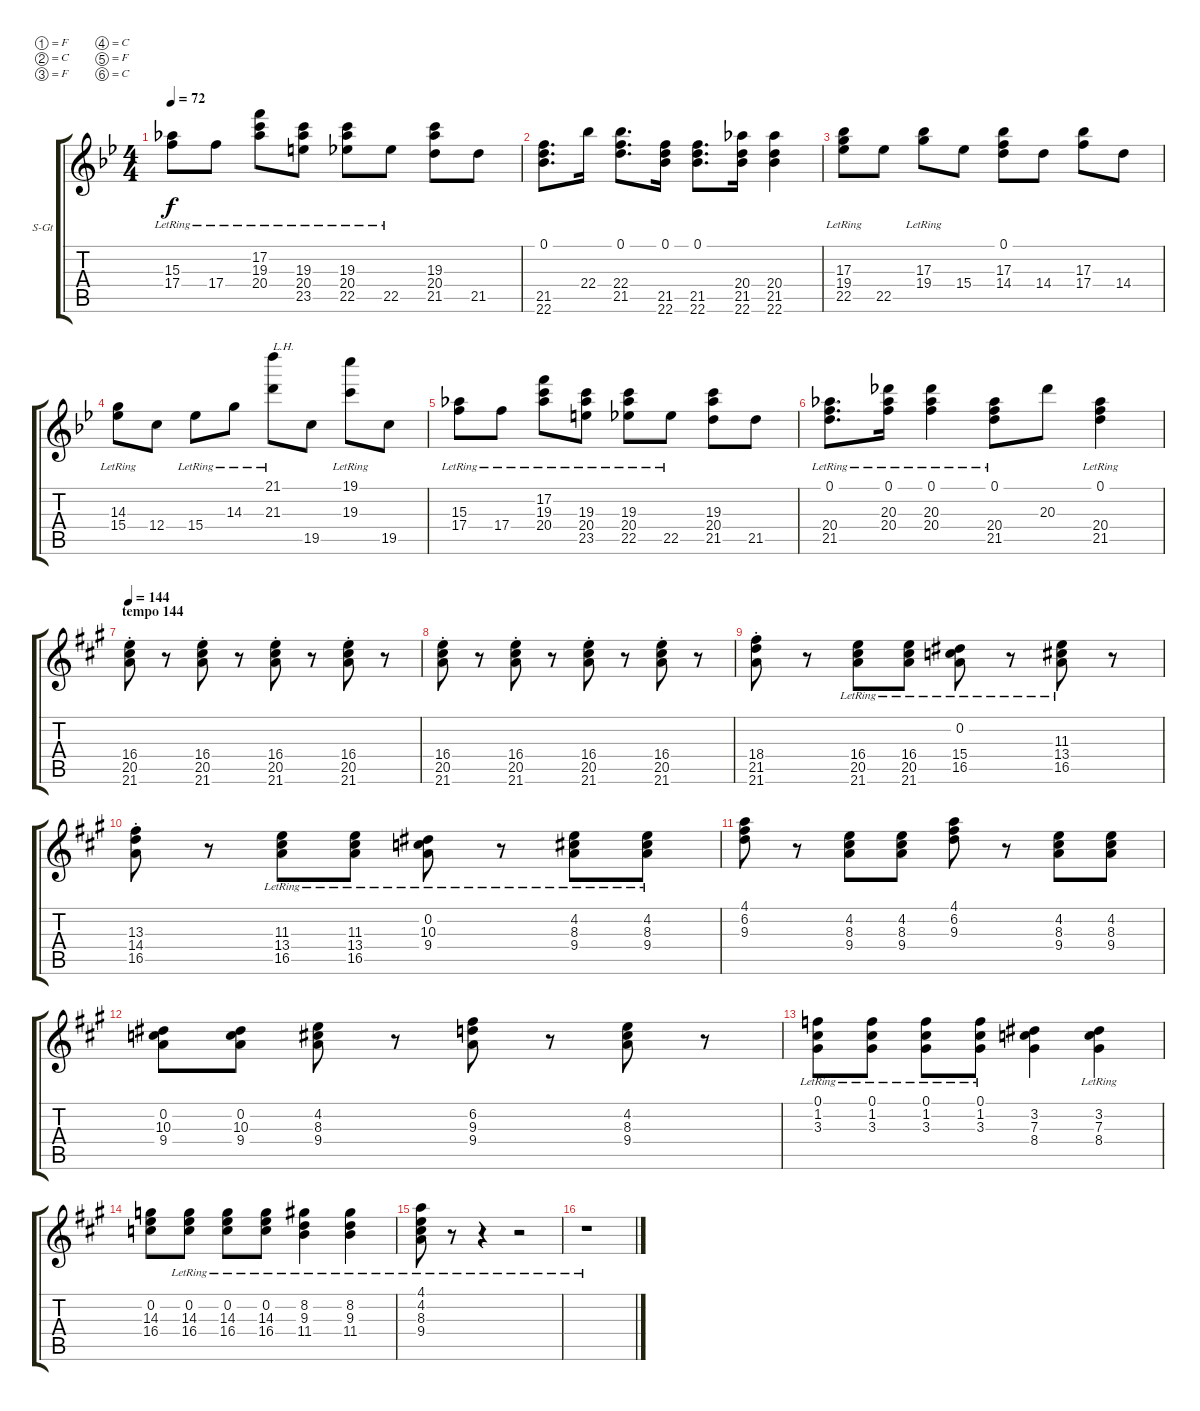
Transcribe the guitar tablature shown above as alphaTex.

\bracketExtendMode groupsimilarinstruments
\firstSystemTrackNameOrientation horizontal
\otherSystemsTrackNameOrientation horizontal
\track ("Piano (RH)" "S-Gt") {instrument brightacousticpiano}
\staff {score tabs}
\tuning (F4 C4 F3 C3 F2 C2)
\displaytranspose 12
\ts (4 4)
\tempo 72
\clef g2
\ks bb
(15.3 17.4{lr}).8{dy f} 17.4{lr}.8 (17.2 19.3{lr} 20.4{lr}).8 (19.3{lr} 20.4 23.5).8 (19.3{lr} 20.4 22.5{lr}).8 22.5{lr}.8 (19.3 20.4 21.5).8 21.5.8 |
(0.1 21.5 22.6).8{d} 22.4.16 (0.1 22.4 21.5).8{d} (0.1 21.5 22.6).16 (0.1 21.5 22.6).8{d} (20.4 21.5 22.6).16 (20.4 21.5 22.6).4 |
(17.3 19.4 22.5{lr}).8 22.5.8 (17.3{lr} 19.4).8 15.4.8 (0.1 17.3 14.4).8 14.4.8 (17.3 17.4).8 14.4.8 |
(14.3{lr} 15.4{lr}).8 12.4.8 15.4{lr}.8 14.3{lr}.8 (21.1{lr} 21.3).8{txt "L.H."} 19.5.8 (19.1{lr} 19.3).8 19.5.8 |
(15.3 17.4{lr}).8 17.4{lr}.8 (17.2 19.3{lr} 20.4{lr}).8 (19.3{lr} 20.4 23.5).8 (19.3{lr} 20.4 22.5{lr}).8 22.5{lr}.8 (19.3 20.4 21.5).8 21.5.8 |
(0.1 20.4 21.5{lr}).8{d} (0.1 20.3{lr} 20.4{lr}).16 (0.1 20.3{lr} 20.4{lr}).4 (0.1 20.4 21.5{lr}).8 20.3.8 (0.1 20.4 21.5{lr}).4 |
\section ("" "tempo 144")
\tempo 144
\ks a
(16.4{st} 20.5{st} 21.6{st}).8 r.8 (16.4{st} 20.5{st} 21.6{st}).8 r.8 (16.4{st} 20.5{st} 21.6{st}).8 r.8 (16.4{st} 20.5{st} 21.6{st}).8 r.8 |
(16.4{st} 20.5{st} 21.6{st}).8 r.8 (16.4{st} 20.5{st} 21.6{st}).8 r.8 (16.4{st} 20.5{st} 21.6{st}).8 r.8 (16.4{st} 20.5{st} 21.6{st}).8 r.8 |
(18.4{st} 21.5{st} 21.6{st}).8 r.8 (16.4{lr} 20.5{lr} 21.6).8 (16.4{lr} 20.5{lr} 21.6).8 (0.2 15.4{lr} 16.5).8 r.8 (11.3{lr} 13.4{lr} 16.5).8 r.8 |
(13.3{st} 14.4{st} 16.5{st}).8 r.8 (11.3{lr} 13.4{lr} 16.5).8 (11.3{lr} 13.4{lr} 16.5).8 (0.2 10.3{lr} 9.4).8 r.8 (4.2{lr} 8.3{lr} 9.4).8 (4.2{lr} 8.3{lr} 9.4).8 |
(4.1 6.2 9.3).8 r.8 (4.2 8.3 9.4).8 (4.2 8.3 9.4).8 (4.1 6.2 9.3).8 r.8 (4.2 8.3 9.4).8 (4.2 8.3 9.4).8 |
(0.2 10.3 9.4).8 (0.2 10.3 9.4).8 (4.2 8.3 9.4).8 r.8 (6.2 9.3 9.4).8 r.8 (4.2 8.3 9.4).8 r.8 |
(0.1{lr} 1.2{lr} 3.3).8 (0.1{lr} 1.2{lr} 3.3{lr}).8 (0.1{lr} 1.2{lr} 3.3{lr}).8 (0.1{lr} 1.2{lr} 3.3{lr}).8 (3.2 7.3 8.4).4 (3.2{lr} 7.3{lr} 8.4{lr}).4 |
(0.2 14.3 16.4).8 (0.2{lr} 14.3 16.4{lr}).8 (0.2{lr} 14.3 16.4{lr}).8 (0.2{lr} 14.3 16.4{lr}).8 (8.2{lr} 9.3{lr} 11.4{lr}).4 (8.2{lr} 9.3{lr} 11.4{lr}).4 |
(4.1 4.2{lr} 8.3{lr} 9.4{lr}).8 r.8 r.4 r.2 |
r.1
